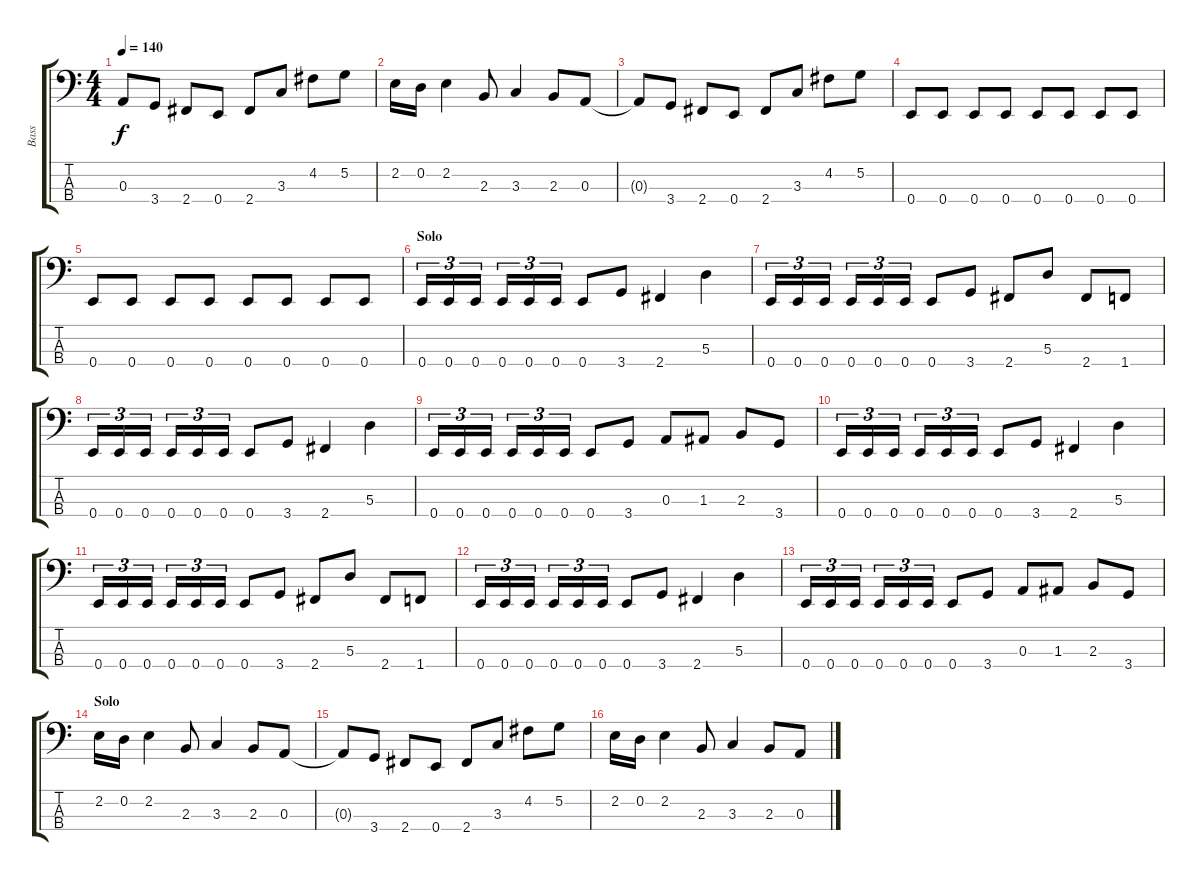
\track ("Bass" "Bass") {instrument electricbasspick}
\staff {score tabs}
\tuning (G2 D2 A1 E1) {hide}
\ts (4 4)
\tempo 140
\clef f4
\ks c
0.3{t}.8{dy f} 3.4.8 2.4.8 0.4.8 2.4.8 3.3.8 4.2.8 5.2.8 |
2.2.16 0.2.16 2.2.4 2.3.8 3.3.4 2.3.8 0.3.8 |
0.3{t}.8 3.4.8 2.4.8 0.4.8 2.4.8 3.3.8 4.2.8 5.2.8 |
0.4.8 0.4.8 0.4.8 0.4.8 0.4.8 0.4.8 0.4.8 0.4.8 |
0.4.8 0.4.8 0.4.8 0.4.8 0.4.8 0.4.8 0.4.8 0.4.8 |
\section ("" "Solo")
0.4.16{tu (3 2)} 0.4.16{tu (3 2)} 0.4.16{tu (3 2)} 0.4.16{tu (3 2)} 0.4.16{tu (3 2)} 0.4.16{tu (3 2)} 0.4.8 3.4.8 2.4.4 5.3.4 |
0.4.16{tu (3 2)} 0.4.16{tu (3 2)} 0.4.16{tu (3 2)} 0.4.16{tu (3 2)} 0.4.16{tu (3 2)} 0.4.16{tu (3 2)} 0.4.8 3.4.8 2.4.8 5.3.8 2.4.8 1.4.8 |
0.4.16{tu (3 2)} 0.4.16{tu (3 2)} 0.4.16{tu (3 2)} 0.4.16{tu (3 2)} 0.4.16{tu (3 2)} 0.4.16{tu (3 2)} 0.4.8 3.4.8 2.4.4 5.3.4 |
0.4.16{tu (3 2)} 0.4.16{tu (3 2)} 0.4.16{tu (3 2)} 0.4.16{tu (3 2)} 0.4.16{tu (3 2)} 0.4.16{tu (3 2)} 0.4.8 3.4.8 0.3.8 1.3.8 2.3.8 3.4.8 |
0.4.16{tu (3 2)} 0.4.16{tu (3 2)} 0.4.16{tu (3 2)} 0.4.16{tu (3 2)} 0.4.16{tu (3 2)} 0.4.16{tu (3 2)} 0.4.8 3.4.8 2.4.4 5.3.4 |
0.4.16{tu (3 2)} 0.4.16{tu (3 2)} 0.4.16{tu (3 2)} 0.4.16{tu (3 2)} 0.4.16{tu (3 2)} 0.4.16{tu (3 2)} 0.4.8 3.4.8 2.4.8 5.3.8 2.4.8 1.4.8 |
0.4.16{tu (3 2)} 0.4.16{tu (3 2)} 0.4.16{tu (3 2)} 0.4.16{tu (3 2)} 0.4.16{tu (3 2)} 0.4.16{tu (3 2)} 0.4.8 3.4.8 2.4.4 5.3.4 |
0.4.16{tu (3 2)} 0.4.16{tu (3 2)} 0.4.16{tu (3 2)} 0.4.16{tu (3 2)} 0.4.16{tu (3 2)} 0.4.16{tu (3 2)} 0.4.8 3.4.8 0.3.8 1.3.8 2.3.8 3.4.8 |
\section ("" "Solo")
2.2.16 0.2.16 2.2.4 2.3.8 3.3.4 2.3.8 0.3.8 |
0.3{t}.8 3.4.8 2.4.8 0.4.8 2.4.8 3.3.8 4.2.8 5.2.8 |
2.2.16 0.2.16 2.2.4 2.3.8 3.3.4 2.3.8 0.3.8
